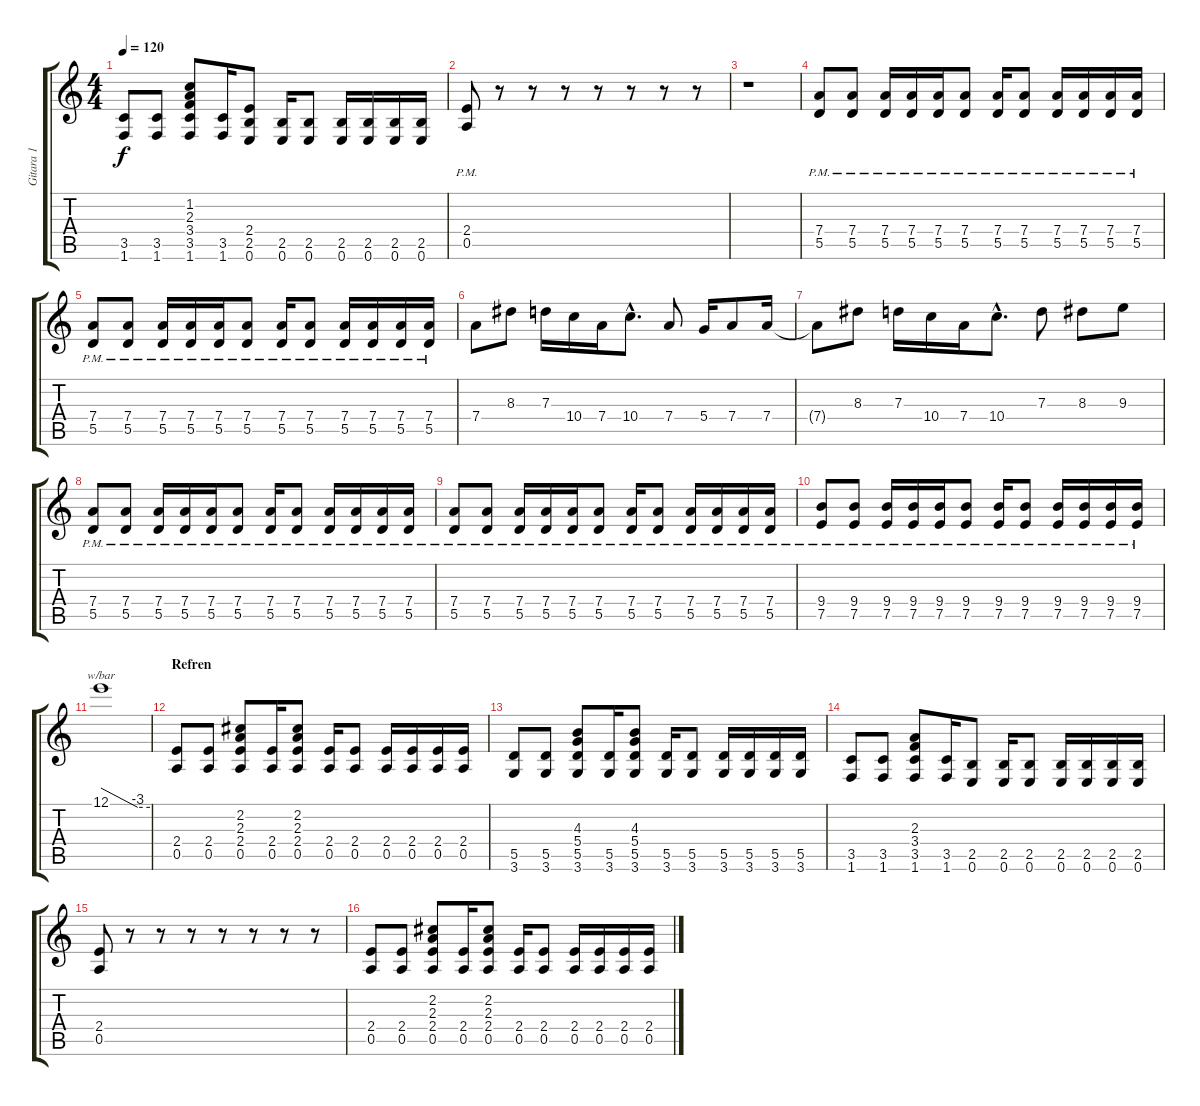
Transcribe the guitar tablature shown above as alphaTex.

\track ("Gitara 1" "Gitara 1") {instrument overdrivenguitar}
\staff {score tabs}
\tuning (E4 B3 G3 D3 A2 E2) {hide}
\ts (4 4)
\tempo 120
\clef g2
\ks c
(3.5 1.6).8{dy f} (3.5 1.6).8 (1.2 2.3 3.4 3.5 1.6).8 (3.5 1.6).16 (2.4 2.5 0.6).8 (2.5 0.6).16 (2.5 0.6).8 (2.5 0.6).16 (2.5 0.6).16 (2.5 0.6).16 (2.5 0.6).16 |
(2.4{pm} 0.5{pm}).8 r.8 r.8 r.8 r.8 r.8 r.8 r.8 |
r.1 |
(7.4{pm} 5.5{pm}).8 (7.4{pm} 5.5{pm}).8 (7.4{pm} 5.5{pm}).16 (7.4{pm} 5.5{pm}).16 (7.4{pm} 5.5{pm}).16 (7.4{pm} 5.5{pm}).8 (7.4{pm} 5.5{pm}).16 (7.4{pm} 5.5{pm}).8 (7.4{pm} 5.5{pm}).16 (7.4{pm} 5.5{pm}).16 (7.4{pm} 5.5{pm}).16 (7.4{pm} 5.5{pm}).16 |
(7.4{pm} 5.5{pm}).8 (7.4{pm} 5.5{pm}).8 (7.4{pm} 5.5{pm}).16 (7.4{pm} 5.5{pm}).16 (7.4{pm} 5.5{pm}).16 (7.4{pm} 5.5{pm}).8 (7.4{pm} 5.5{pm}).16 (7.4{pm} 5.5{pm}).8 (7.4{pm} 5.5{pm}).16 (7.4{pm} 5.5{pm}).16 (7.4{pm} 5.5{pm}).16 (7.4{pm} 5.5{pm}).16 |
7.4.8 8.3.8 7.3.16 10.4.16 7.4.16 10.4{hac}.8{d} 7.4.8 5.4.16 7.4.8 7.4.16 |
7.4{t}.8 8.3.8 7.3.16 10.4.16 7.4.16 10.4{hac}.8{d} 7.3.8 8.3.8 9.3.8 |
(7.4{pm} 5.5{pm}).8 (7.4{pm} 5.5{pm}).8 (7.4{pm} 5.5{pm}).16 (7.4{pm} 5.5{pm}).16 (7.4{pm} 5.5{pm}).16 (7.4{pm} 5.5{pm}).8 (7.4{pm} 5.5{pm}).16 (7.4{pm} 5.5{pm}).8 (7.4{pm} 5.5{pm}).16 (7.4{pm} 5.5{pm}).16 (7.4{pm} 5.5{pm}).16 (7.4{pm} 5.5{pm}).16 |
(7.4{pm} 5.5{pm}).8 (7.4{pm} 5.5{pm}).8 (7.4{pm} 5.5{pm}).16 (7.4{pm} 5.5{pm}).16 (7.4{pm} 5.5{pm}).16 (7.4{pm} 5.5{pm}).8 (7.4{pm} 5.5{pm}).16 (7.4{pm} 5.5{pm}).8 (7.4{pm} 5.5{pm}).16 (7.4{pm} 5.5{pm}).16 (7.4{pm} 5.5{pm}).16 (7.4{pm} 5.5{pm}).16 |
(9.4{pm} 7.5{pm}).8 (9.4{pm} 7.5{pm}).8 (9.4{pm} 7.5{pm}).16 (9.4{pm} 7.5{pm}).16 (9.4{pm} 7.5{pm}).16 (9.4{pm} 7.5{pm}).8 (9.4{pm} 7.5{pm}).16 (9.4{pm} 7.5{pm}).8 (9.4{pm} 7.5{pm}).16 (9.4{pm} 7.5{pm}).16 (9.4{pm} 7.5{pm}).16 (9.4{pm} 7.5{pm}).16 |
12.1.1{tbe (custom default 0 0 45 -12 60 -12)} |
\section ("" "Refren")
(2.4 0.5).8 (2.4 0.5).8 (2.2 2.3 2.4 0.5).8 (2.4 0.5).16 (2.2 2.3 2.4 0.5).8 (2.4 0.5).16 (2.4 0.5).8 (2.4 0.5).16 (2.4 0.5).16 (2.4 0.5).16 (2.4 0.5).16 |
(5.5 3.6).8 (5.5 3.6).8 (4.3 5.4 5.5 3.6).8 (5.5 3.6).16 (4.3 5.4 5.5 3.6).8 (5.5 3.6).16 (5.5 3.6).8 (5.5 3.6).16 (5.5 3.6).16 (5.5 3.6).16 (5.5 3.6).16 |
(3.5 1.6).8 (3.5 1.6).8 (2.3 3.4 3.5 1.6).8 (3.5 1.6).16 (2.5 0.6).8 (2.5 0.6).16 (2.5 0.6).8 (2.5 0.6).16 (2.5 0.6).16 (2.5 0.6).16 (2.5 0.6).16 |
(2.4 0.5).8 r.8 r.8 r.8 r.8 r.8 r.8 r.8 |
(2.4 0.5).8 (2.4 0.5).8 (2.2 2.3 2.4 0.5).8 (2.4 0.5).16 (2.2 2.3 2.4 0.5).8 (2.4 0.5).16 (2.4 0.5).8 (2.4 0.5).16 (2.4 0.5).16 (2.4 0.5).16 (2.4 0.5).16
